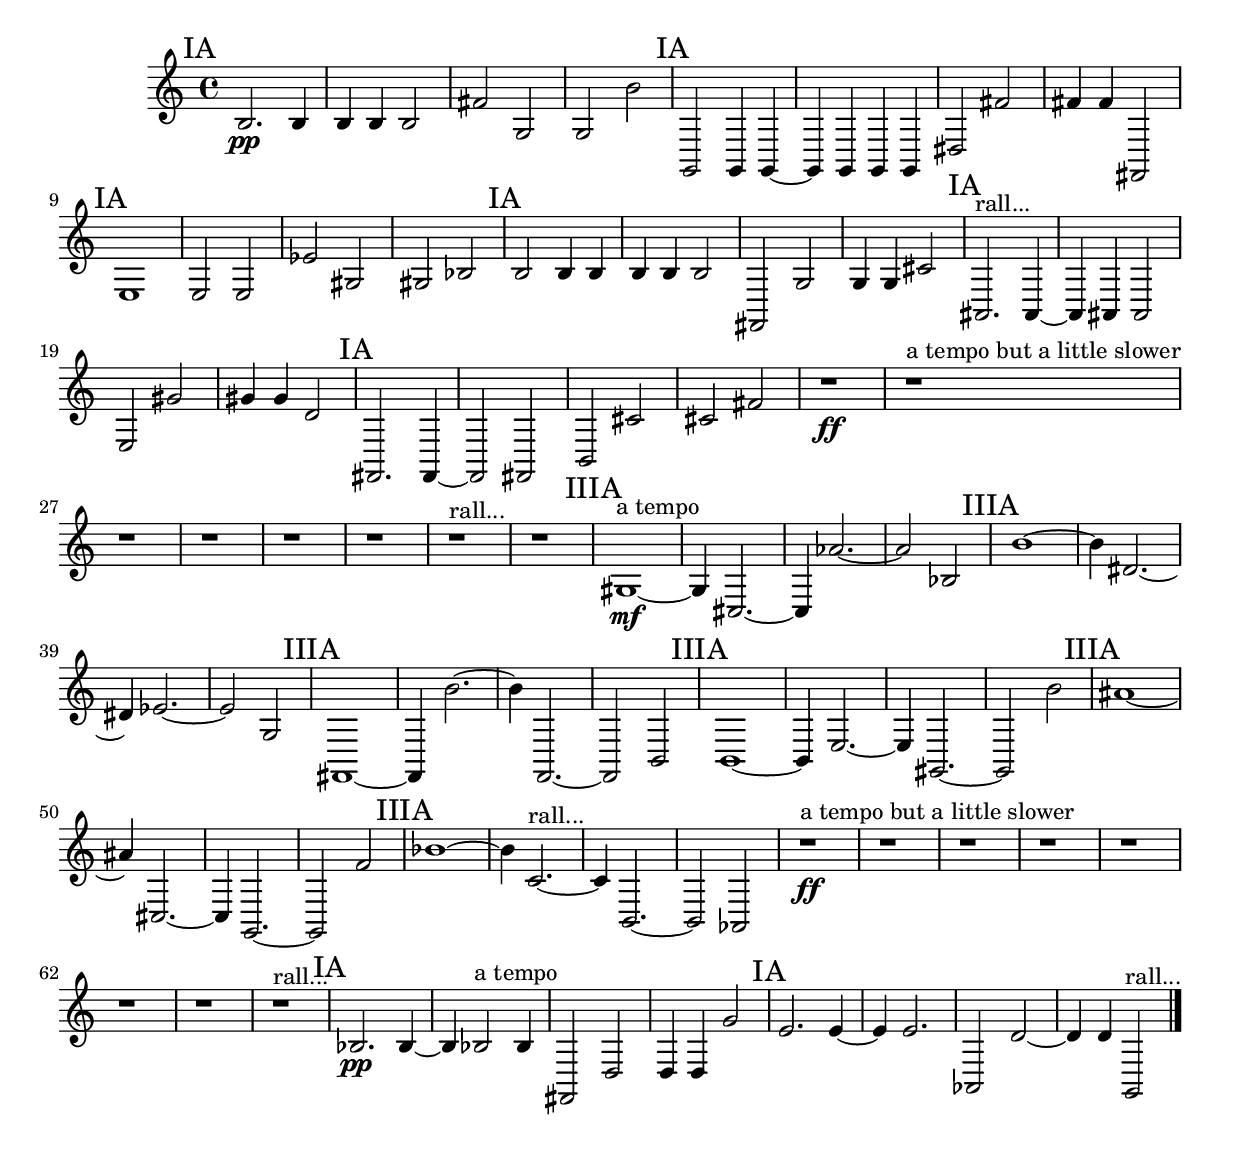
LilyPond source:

\new Voice {

|
\time 4/4
\mark "IA"
<b >2. \pp
<b >4
|
<b >4
<b >4
<b >2
|
<fis' >2
<g >2
|
<g >2
<b' >2
|
\mark "IA"
<g, >2
<g, >4
<g, >4~
|
<g, >4
<g, >4
<g, >4
<g, >4
|
<dis >2
<fis' >2
|
<fis' >4
<fis' >4
<fis, >2
|
\mark "IA"
<e >1
|
<e >2
<e >2
|
<ees' >2
<gis >2
|
<gis >2
<bes >2
|
\mark "IA"
<b >2
<b >4
<b >4
|
<b >4
<b >4
<b >2
|
<fis, >2
<g >2
|
<g >4
<g >4
<cis' >2
|
\mark "IA"
<ais, >2. ^"rall..."
<ais, >4~
|
<ais, >4
<ais, >4
<ais, >2
|
<e >2
<gis' >2
|
<gis' >4
<gis' >4
<d' >2
|
\mark "IA"
<fis, >2.
<fis, >4~
|
<fis, >2
<fis, >2
|
<b, >2
<cis' >2
|
<cis' >2
<fis' >2
|
r1 \ff
|
r1 ^"a tempo but a little slower"
|
r1
|
r1
|
r1
|
r1
|
r1 ^"rall..."
|
r1
|
\mark "IIIA"
<gis >1~ ^"a tempo" \mf
|
<gis >4
<cis >2.~
|
<cis >4
<aes' >2.~
|
<aes' >2
<bes >2
|
\mark "IIIA"
<b' >1~
|
<b' >4
<dis' >2.~
|
<dis' >4
<ees' >2.~
|
<ees' >2
<g >2
|
\mark "IIIA"
<fis, >1~
|
<fis, >4
<b' >2.~
|
<b' >4
<f, >2.~
|
<f, >2
<b, >2
|
\mark "IIIA"
<b, >1~
|
<b, >4
<e >2.~
|
<e >4
<gis, >2.~
|
<gis, >2
<b' >2
|
\mark "IIIA"
<ais' >1~
|
<ais' >4
<cis >2.~
|
<cis >4
<g, >2.~
|
<g, >2
<f' >2
|
\mark "IIIA"
<bes' >1~
|
<bes' >4
<c' >2.~ ^"rall..."
|
<c' >4
<b, >2.~
|
<b, >2
<aes, >2
|
r1 ^"a tempo but a little slower" \ff
|
r1
|
r1
|
r1
|
r1
|
r1
|
r1
|
r1 ^"rall..."
|
\mark "IA"
<bes >2. \pp
<bes >4~
|
<bes >4
<bes >2 ^"a tempo"
<bes >4
|
<fis, >2
<d >2
|
<d >4
<d >4
<g' >2
|
\mark "IA"
<e' >2.
<e' >4~
|
<e' >4
<e' >2.
|
<aes, >2
<d' >2~
|
<d' >4
<d' >4
<g, >2 ^"rall..."

\bar "|."
}